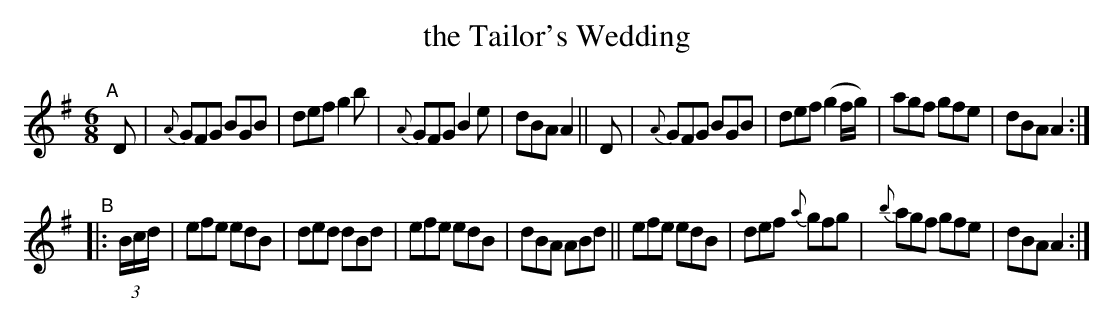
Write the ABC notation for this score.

X:1
T: the Tailor's Wedding
M: 6/8
L: 1/8
K: G
"^A"[|]\
D | {A}GFG BGB | def g2b | {A}GFG B2e | dBA A2 ||\
D | {A}GFG BGB | def (g2f/g/) | agf gfe | dBA A2 :|
"^B"|: (3B/c/d/ |\
efe edB | ded dBd | efe edB | dBA ABd ||\
efe edB | def {a}gfg | {b}agf gfe | dBA A2 :|
